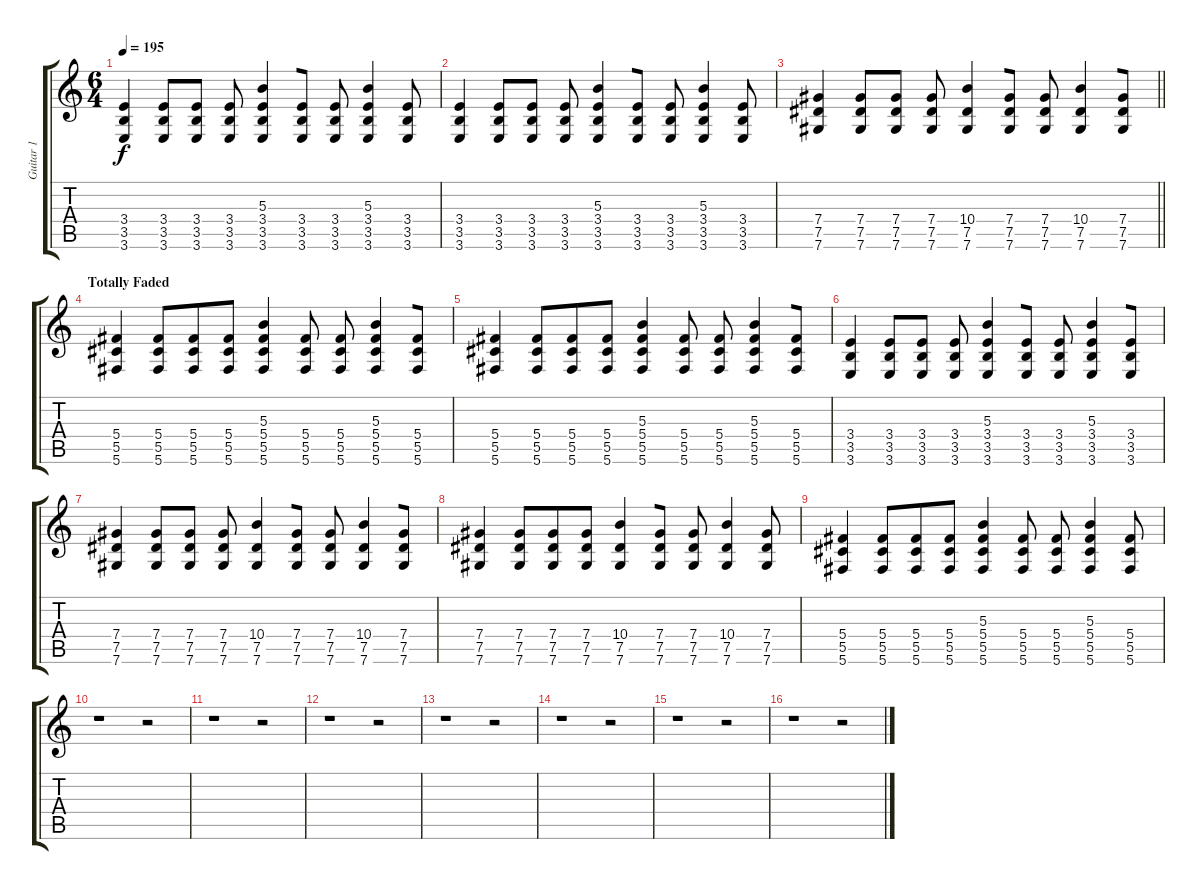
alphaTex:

\track ("Guitar 1" "Guitar 1") {instrument distortionguitar}
\staff {score tabs}
\tuning (Eb4 Bb3 Gb3 Db3 Ab2 Db2) {hide}
\ts (6 4)
\tempo 195
\clef g2
\ks c
(3.4 3.5 3.6).4{dy f} (3.4 3.5 3.6).8{beam merge} (3.4 3.5 3.6).8 (3.4 3.5 3.6).8 (5.3 3.4 3.5 3.6).4{beam merge} (3.4 3.5 3.6).8 (3.4 3.5 3.6).8 (5.3 3.4 3.5 3.6).4 (3.4 3.5 3.6).8 |
(3.4 3.5 3.6).4 (3.4 3.5 3.6).8{beam merge} (3.4 3.5 3.6).8 (3.4 3.5 3.6).8 (5.3 3.4 3.5 3.6).4{beam merge} (3.4 3.5 3.6).8 (3.4 3.5 3.6).8 (5.3 3.4 3.5 3.6).4 (3.4 3.5 3.6).8 |
\barLineRight lightlight
(7.4 7.5 7.6).4{volume 0} (7.4 7.5 7.6).8{beam merge} (7.4 7.5 7.6).8 (7.4 7.5 7.6).8 (10.4 7.5 7.6).4{beam merge} (7.4 7.5 7.6).8 (7.4 7.5 7.6).8 (10.4 7.5 7.6).4{beam merge} (7.4 7.5 7.6).8 |
\section ("" "Totally Faded")
(5.4 5.5 5.6).4 (5.4 5.5 5.6).8 (5.4 5.5 5.6).8{beam merge} (5.4 5.5 5.6).8{beam merge} (5.3 5.4 5.5 5.6).4 (5.4 5.5 5.6).8 (5.4 5.5 5.6).8 (5.3 5.4 5.5 5.6).4{beam merge} (5.4 5.5 5.6).8 |
(5.4 5.5 5.6).4 (5.4 5.5 5.6).8 (5.4 5.5 5.6).8{beam merge} (5.4 5.5 5.6).8{beam merge} (5.3 5.4 5.5 5.6).4 (5.4 5.5 5.6).8 (5.4 5.5 5.6).8 (5.3 5.4 5.5 5.6).4{beam merge} (5.4 5.5 5.6).8 |
(3.4 3.5 3.6).4 (3.4 3.5 3.6).8{beam merge} (3.4 3.5 3.6).8 (3.4 3.5 3.6).8 (5.3 3.4 3.5 3.6).4{beam merge} (3.4 3.5 3.6).8 (3.4 3.5 3.6).8 (5.3 3.4 3.5 3.6).4{beam merge} (3.4 3.5 3.6).8 |
(7.4 7.5 7.6).4 (7.4 7.5 7.6).8{beam merge} (7.4 7.5 7.6).8 (7.4 7.5 7.6).8 (10.4 7.5 7.6).4{beam merge} (7.4 7.5 7.6).8 (7.4 7.5 7.6).8 (10.4 7.5 7.6).4{beam merge} (7.4 7.5 7.6).8 |
(7.4 7.5 7.6).4{beam merge} (7.4 7.5 7.6).8 (7.4 7.5 7.6).8{beam merge} (7.4 7.5 7.6).8 (10.4 7.5 7.6).4{beam merge} (7.4 7.5 7.6).8 (7.4 7.5 7.6).8 (10.4 7.5 7.6).4 (7.4 7.5 7.6).8 |
(5.4 5.5 5.6).4 (5.4 5.5 5.6).8 (5.4 5.5 5.6).8{beam merge} (5.4 5.5 5.6).8{beam merge} (5.3 5.4 5.5 5.6).4 (5.4 5.5 5.6).8 (5.4 5.5 5.6).8 (5.3 5.4 5.5 5.6).4 (5.4 5.5 5.6).8 |
r.1 r.2 |
r.1 r.2 |
r.1{beam merge} r.2 |
r.1{beam merge} r.2 |
r.1{beam merge} r.2 |
r.1 r.2 |
r.1 r.2
